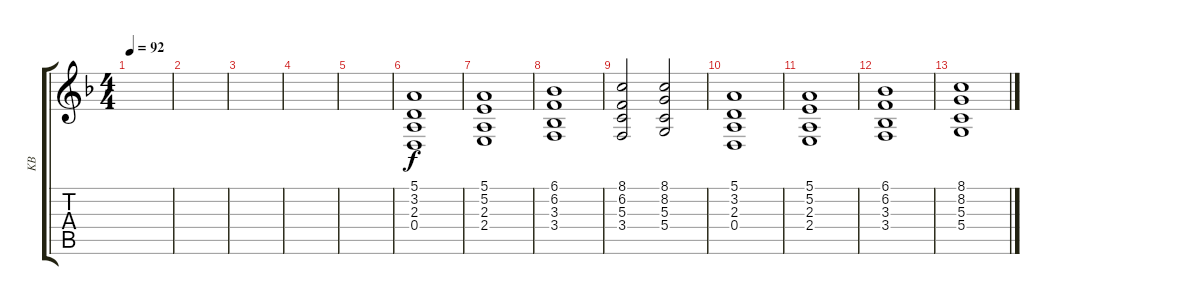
\track ("KB" "KB") {instrument stringensemble1}
\staff {score tabs}
\tuning (E4 B3 G3 D3 A2 E2) {hide}
\ts (4 4)
\tempo 92
\clef g2
\ks f
|
|
|
|
|
(5.1 3.2 2.3 0.4).1 |
(5.1 5.2 2.3 2.4).1 |
(6.1 6.2 3.3 3.4).1 |
(8.1 6.2 5.3 3.4).2 (8.1 8.2 5.3 5.4).2 |
(5.1 3.2 2.3 0.4).1 |
(5.1 5.2 2.3 2.4).1 |
(6.1 6.2 3.3 3.4).1 |
(8.1 8.2 5.3 5.4).1
